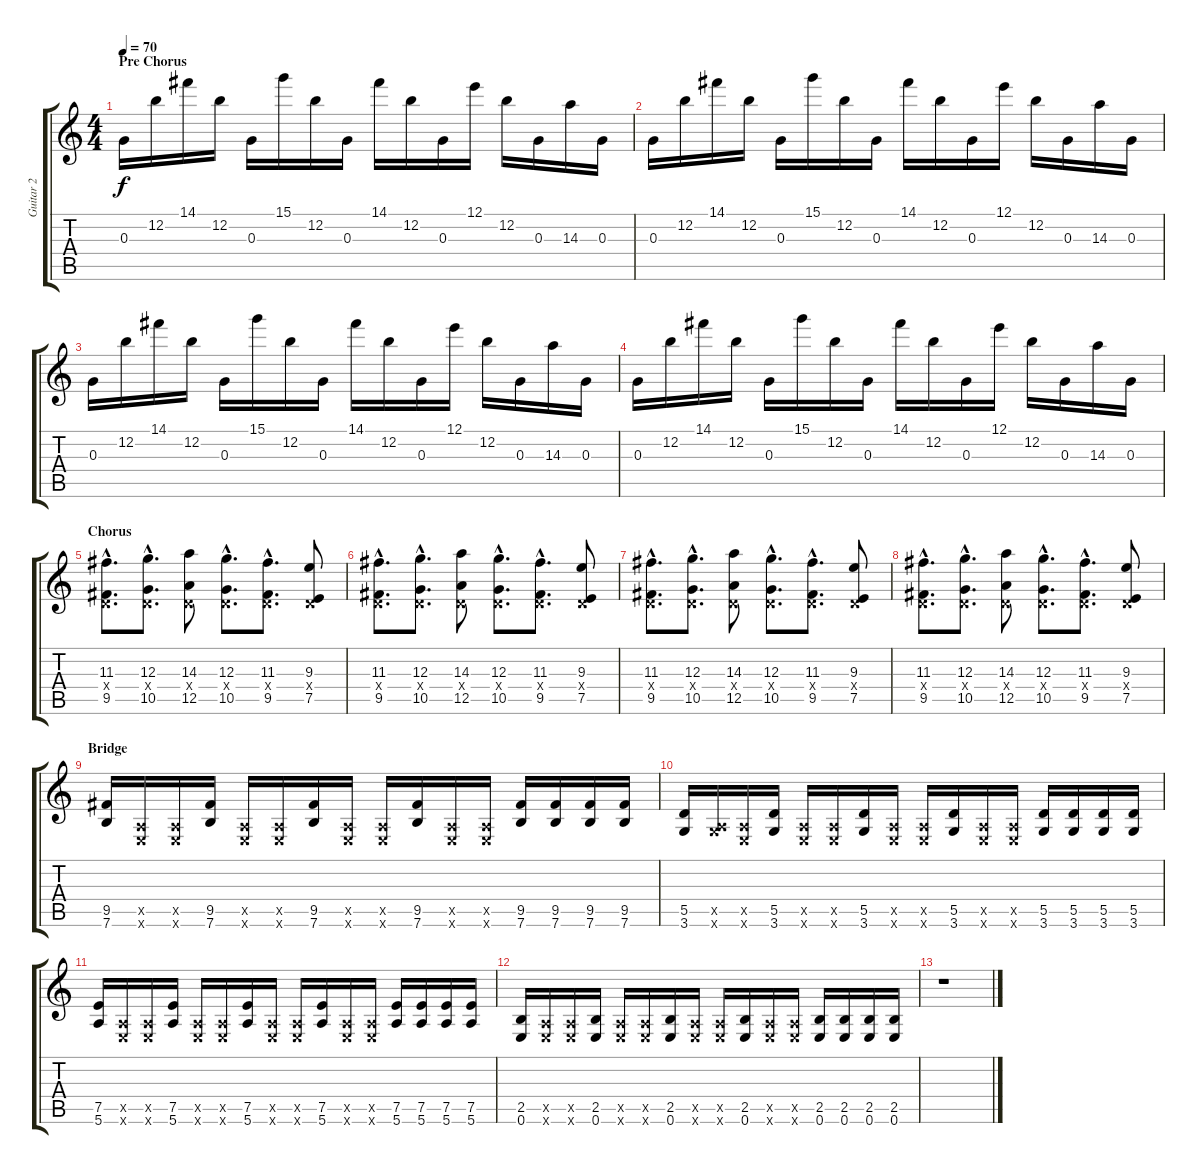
\track ("Guitar 2" "Guitar 2") {instrument distortionguitar}
\staff {score tabs}
\tuning (E4 B3 G3 D3 A2 E2) {hide}
\ts (4 4)
\section ("" "Pre Chorus")
\tempo 70
\clef g2
\ks c
0.3.16{dy f} 12.2.16 14.1.16 12.2.16 0.3.16 15.1.16 12.2.16 0.3.16 14.1.16 12.2.16 0.3.16 12.1.16 12.2.16 0.3.16 14.3.16 0.3.16 |
0.3.16 12.2.16 14.1.16 12.2.16 0.3.16 15.1.16 12.2.16 0.3.16 14.1.16 12.2.16 0.3.16 12.1.16 12.2.16 0.3.16 14.3.16 0.3.16 |
0.3.16 12.2.16 14.1.16 12.2.16 0.3.16 15.1.16 12.2.16 0.3.16 14.1.16 12.2.16 0.3.16 12.1.16 12.2.16 0.3.16 14.3.16 0.3.16 |
0.3.16 12.2.16 14.1.16 12.2.16 0.3.16 15.1.16 12.2.16 0.3.16 14.1.16 12.2.16 0.3.16 12.1.16 12.2.16 0.3.16 14.3.16 0.3.16 |
\section ("" "Chorus")
(11.3{hac} 0.4{hac x} 9.5{hac}).8{d} (12.3{hac} 0.4{hac x} 10.5{hac}).8{d} (14.3 0.4{x} 12.5).8 (12.3{hac} 0.4{hac x} 10.5{hac}).8{d} (11.3{hac} 0.4{hac x} 9.5{hac}).8{d} (9.3 0.4{x} 7.5).8 |
(11.3{hac} 0.4{hac x} 9.5{hac}).8{d} (12.3{hac} 0.4{hac x} 10.5{hac}).8{d} (14.3 0.4{x} 12.5).8 (12.3{hac} 0.4{hac x} 10.5{hac}).8{d} (11.3{hac} 0.4{hac x} 9.5{hac}).8{d} (9.3 0.4{x} 7.5).8 |
(11.3{hac} 0.4{hac x} 9.5{hac}).8{d} (12.3{hac} 0.4{hac x} 10.5{hac}).8{d} (14.3 0.4{x} 12.5).8 (12.3{hac} 0.4{hac x} 10.5{hac}).8{d} (11.3{hac} 0.4{hac x} 9.5{hac}).8{d} (9.3 0.4{x} 7.5).8 |
(11.3{hac} 0.4{hac x} 9.5{hac}).8{d} (12.3{hac} 0.4{hac x} 10.5{hac}).8{d} (14.3 0.4{x} 12.5).8 (12.3{hac} 0.4{hac x} 10.5{hac}).8{d} (11.3{hac} 0.4{hac x} 9.5{hac}).8{d} (9.3 0.4{x} 7.5).8 |
\section ("" "Bridge")
(9.5 7.6).16 (0.5{x} 0.6{x}).16 (0.5{x} 0.6{x}).16 (9.5 7.6).16 (0.5{x} 0.6{x}).16 (0.5{x} 0.6{x}).16 (9.5 7.6).16 (0.5{x} 0.6{x}).16 (0.5{x} 0.6{x}).16 (9.5 7.6).16 (0.5{x} 0.6{x}).16 (0.5{x} 0.6{x}).16 (9.5 7.6).16 (9.5 7.6).16 (9.5 7.6).16 (9.5 7.6).16 |
(5.5 3.6).16 (0.5{x} 3.6{x}).16 (0.5{x} 0.6{x}).16 (5.5 3.6).16 (0.5{x} 0.6{x}).16 (0.5{x} 0.6{x}).16 (5.5 3.6).16 (0.5{x} 0.6{x}).16 (0.5{x} 0.6{x}).16 (5.5 3.6).16 (0.5{x} 0.6{x}).16 (0.5{x} 0.6{x}).16 (5.5 3.6).16 (5.5 3.6).16 (5.5 3.6).16 (5.5 3.6).16 |
(7.5 5.6).16 (0.5{x} 0.6{x}).16 (0.5{x} 0.6{x}).16 (7.5 5.6).16 (0.5{x} 0.6{x}).16 (0.5{x} 0.6{x}).16 (7.5 5.6).16 (0.5{x} 0.6{x}).16 (0.5{x} 0.6{x}).16 (7.5 5.6).16 (0.5{x} 0.6{x}).16 (0.5{x} 0.6{x}).16 (7.5 5.6).16 (7.5 5.6).16 (7.5 5.6).16 (7.5 5.6).16 |
(2.5 0.6).16 (0.5{x} 0.6{x}).16 (0.5{x} 0.6{x}).16 (2.5 0.6).16 (0.5{x} 0.6{x}).16 (0.5{x} 0.6{x}).16 (2.5 0.6).16 (0.5{x} 0.6{x}).16 (0.5{x} 0.6{x}).16 (2.5 0.6).16 (0.5{x} 0.6{x}).16 (0.5{x} 0.6{x}).16 (2.5 0.6).16 (2.5 0.6).16 (2.5 0.6).16 (2.5 0.6).16 |
r.1
